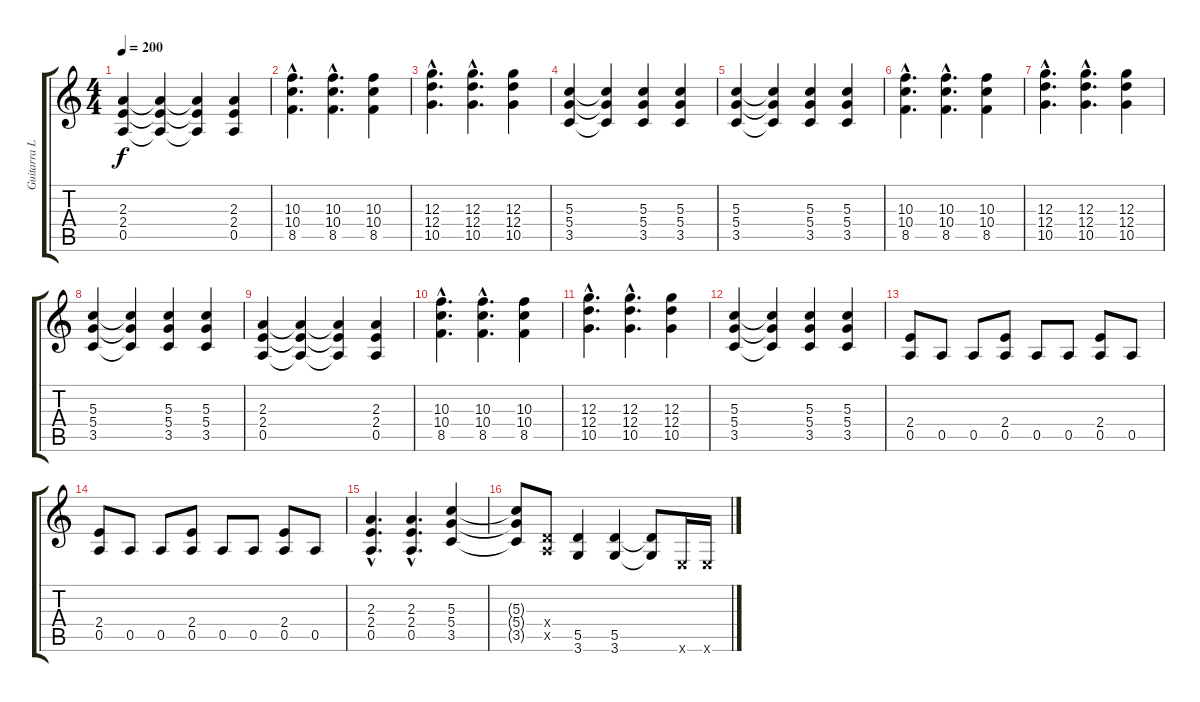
\track ("Guitarra Líder" "Guitarra L") {instrument distortionguitar}
\staff {score tabs}
\tuning (E4 B3 G3 D3 A2 E2) {hide}
\ts (4 4)
\tempo 200
\clef g2
\ks c
(2.3 2.4 0.5).4{dy f} (2.3{t} 2.4{t} 0.5{t}).4 (2.3{t} 2.4{t} 0.5{t}).4 (2.3 2.4 0.5).4 |
(10.3{hac} 10.4{hac} 8.5{hac}).4{d} (10.3{hac} 10.4{hac} 8.5{hac}).4{d} (10.3 10.4 8.5).4 |
(12.3{hac} 12.4{hac} 10.5{hac}).4{d} (12.3{hac} 12.4{hac} 10.5{hac}).4{d} (12.3 12.4 10.5).4 |
(5.3 5.4 3.5).4 (5.3{t} 5.4{t} 3.5{t}).4 (5.3 5.4 3.5).4 (5.3 5.4 3.5).4 |
(5.3 5.4 3.5).4 (5.3{t} 5.4{t} 3.5{t}).4 (5.3 5.4 3.5).4 (5.3 5.4 3.5).4 |
(10.3{hac} 10.4{hac} 8.5{hac}).4{d} (10.3{hac} 10.4{hac} 8.5{hac}).4{d} (10.3 10.4 8.5).4 |
(12.3{hac} 12.4{hac} 10.5{hac}).4{d} (12.3{hac} 12.4{hac} 10.5{hac}).4{d} (12.3 12.4 10.5).4 |
(5.3 5.4 3.5).4 (5.3{t} 5.4{t} 3.5{t}).4 (5.3 5.4 3.5).4 (5.3 5.4 3.5).4 |
(2.3 2.4 0.5).4 (2.3{t} 2.4{t} 0.5{t}).4 (2.3{t} 2.4{t} 0.5{t}).4 (2.3 2.4 0.5).4 |
(10.3{hac} 10.4{hac} 8.5{hac}).4{d} (10.3{hac} 10.4{hac} 8.5{hac}).4{d} (10.3 10.4 8.5).4 |
(12.3{hac} 12.4{hac} 10.5{hac}).4{d} (12.3{hac} 12.4{hac} 10.5{hac}).4{d} (12.3 12.4 10.5).4 |
(5.3 5.4 3.5).4 (5.3{t} 5.4{t} 3.5{t}).4 (5.3 5.4 3.5).4 (5.3 5.4 3.5).4 |
(2.4 0.5).8 0.5.8 0.5.8 (2.4 0.5).8 0.5.8 0.5.8 (2.4 0.5).8 0.5.8 |
(2.4 0.5).8 0.5.8 0.5.8 (2.4 0.5).8 0.5.8 0.5.8 (2.4 0.5).8 0.5.8 |
(2.3{hac} 2.4{hac} 0.5{hac}).4{d} (2.3{hac} 2.4{hac} 0.5{hac}).4{d} (5.3 5.4 3.5).4 |
(5.3{t} 5.4{t} 3.5{t}).8 (0.4{x} 0.5{x}).8 (5.5 3.6).4 (5.5 3.6).4 (5.5{t} 3.6{t}).8 0.6{x}.16 0.6{x}.16
